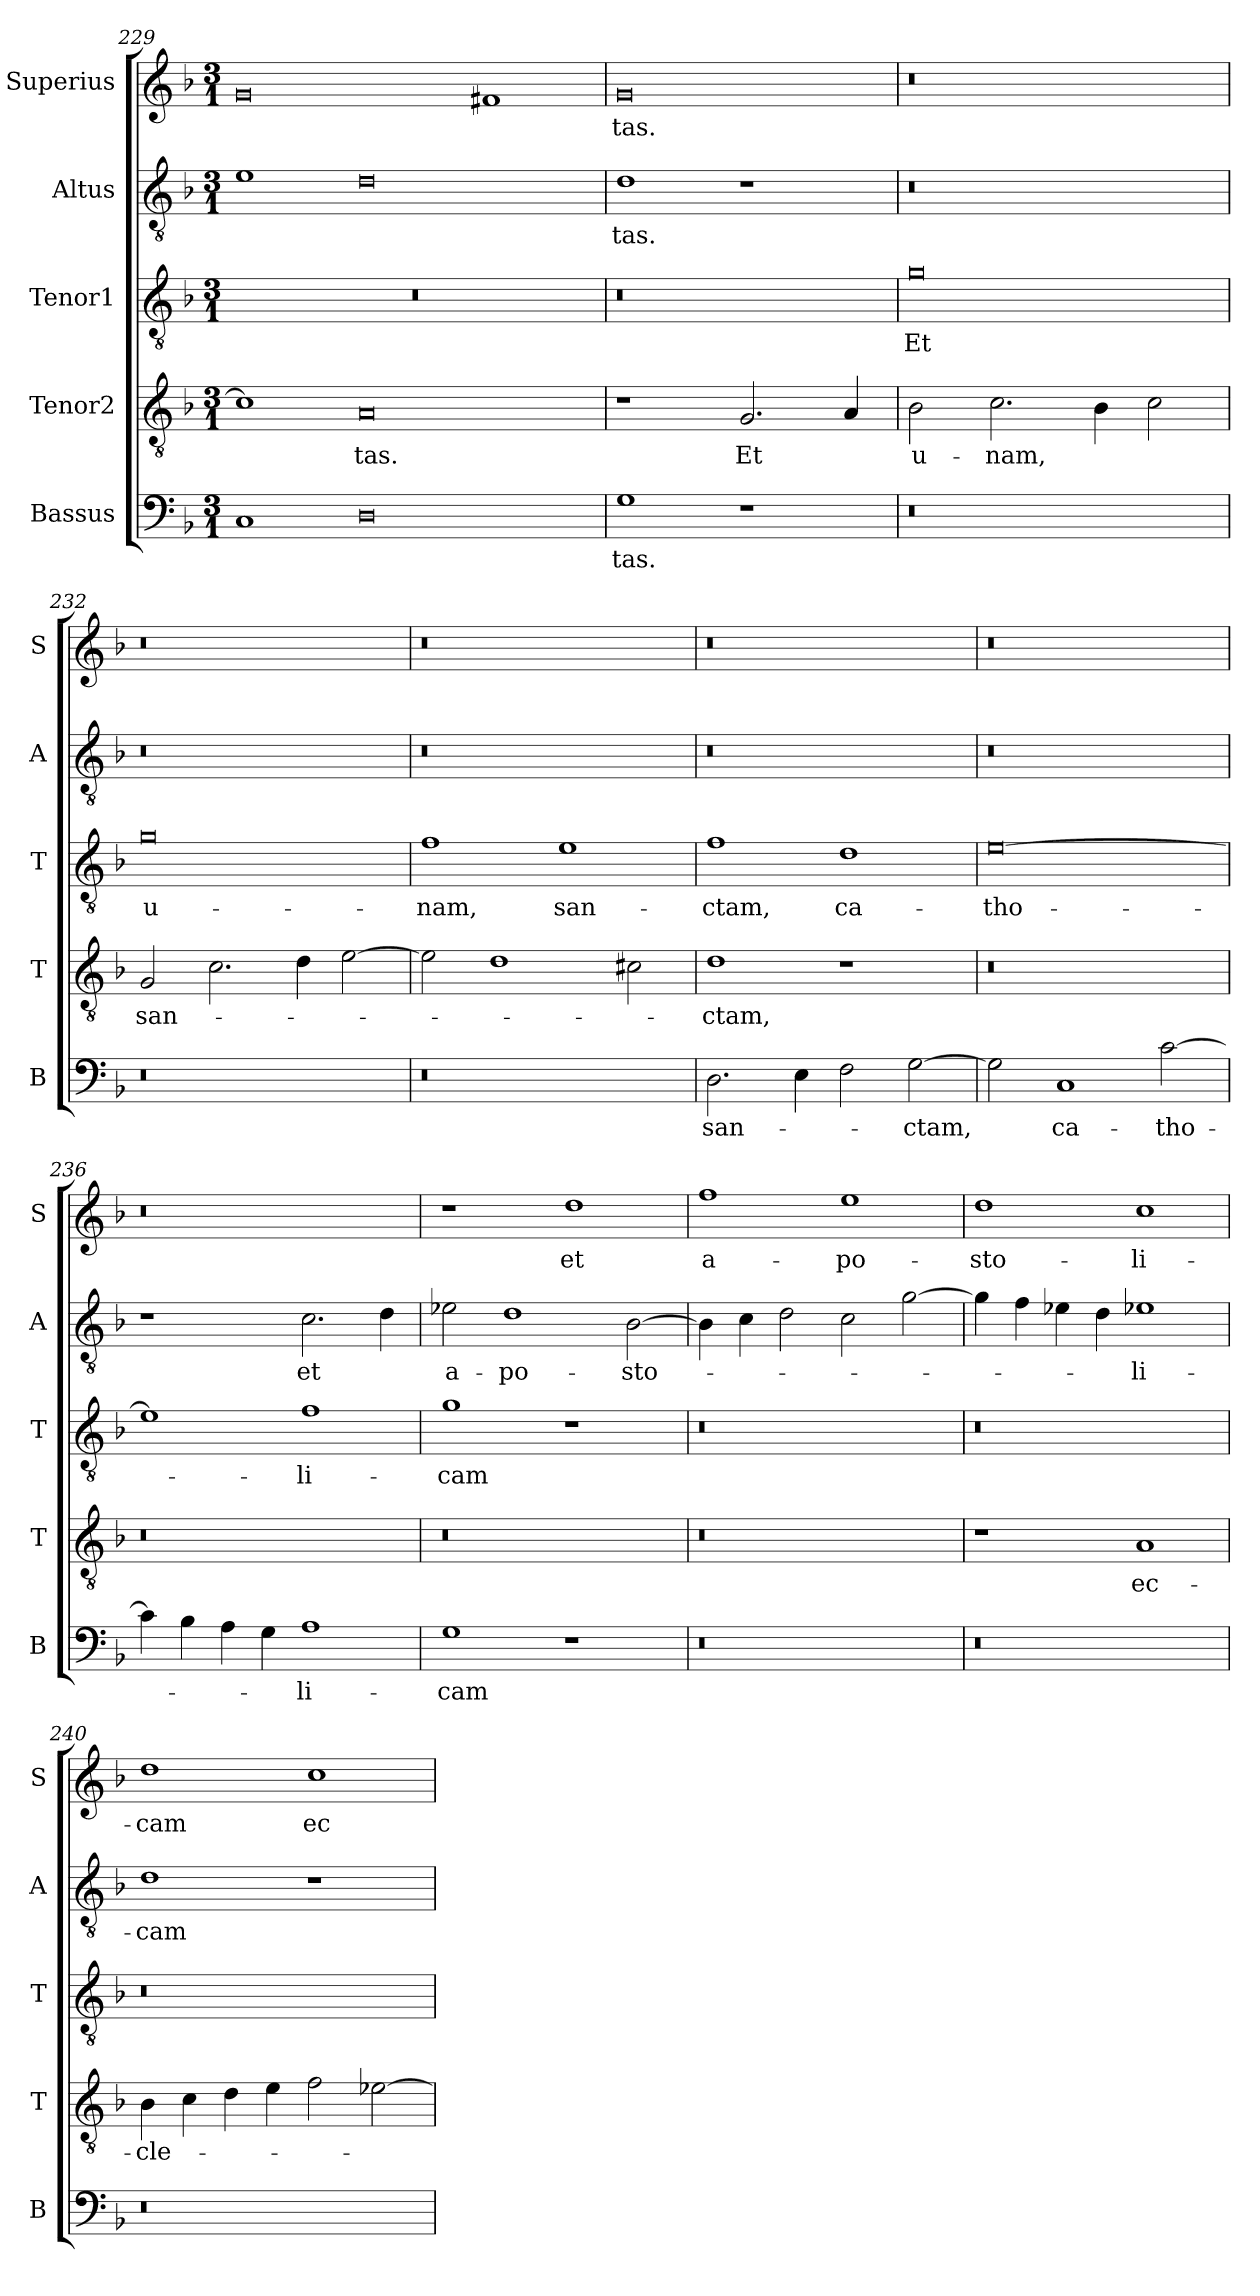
**kern	**text	**kern	**text	**kern	**text	**kern	**text	**kern	**text
*part5	*part5	*part4	*part4	*part3	*part3	*part2	*part2	*part1	*part1
*staff5	*staff5	*staff4	*staff4	*staff3	*staff3	*staff2	*staff2	*staff1	*staff1
*I"Bassus	*	*I"Tenor2	*	*I"Tenor1	*	*I"Altus	*	*I"Superius	*
*I'B	*	*I'T	*	*I'T	*	*I'A	*	*I'S	*
*clefF4	*	*clefGv2	*	*clefGv2	*	*clefGv2	*	*clefG2	*
*k[b-]	*	*k[b-]	*	*k[b-]	*	*k[b-]	*	*k[b-]	*
*M3/1	*	*M3/1	*	*M3/1	*	*M3/1	*	*M3/1	*
=229	=229	=229	=229	=229	=229	=229	=229	=229	=229
1C	.	1c]	.	0.r	.	1e	.	0g	.
0D	.	0A	-tas.	.	.	0d	.	.	.
.	.	.	.	.	.	.	.	1f#X	.
=230	=230	=230	=230	=230	=230	=230	=230	=230	=230
1G	-tas.	1r	.	0r	.	1d	-tas.	0g	-tas.
1r	.	2.G/	Et	.	.	1r	.	.	.
.	.	4A/	.	.	.	.	.	.	.
=231	=231	=231	=231	=231	=231	=231	=231	=231	=231
0r	.	2B-\	u-	0g	Et	0r	.	0r	.
.	.	2.c\	-nam,	.	.	.	.	.	.
.	.	4B-\	.	.	.	.	.	.	.
.	.	2c\	.	.	.	.	.	.	.
=232	=232	=232	=232	=232	=232	=232	=232	=232	=232
0r	.	2G/	san-	0g	u-	0r	.	0r	.
.	.	2.c\	.	.	.	.	.	.	.
.	.	4d\	.	.	.	.	.	.	.
.	.	[2e\	.	.	.	.	.	.	.
=233	=233	=233	=233	=233	=233	=233	=233	=233	=233
0r	.	2e\]	.	1f	-nam,	0r	.	0r	.
.	.	1d	.	.	.	.	.	.	.
.	.	.	.	1e	san-	.	.	.	.
.	.	2c#X\	.	.	.	.	.	.	.
=234	=234	=234	=234	=234	=234	=234	=234	=234	=234
2.D\	san-	1d	-ctam,	1f	-ctam,	0r	.	0r	.
4E\	.	.	.	.	.	.	.	.	.
2F\	.	1r	.	1d	ca-	.	.	.	.
[2G\	-ctam,	.	.	.	.	.	.	.	.
=235	=235	=235	=235	=235	=235	=235	=235	=235	=235
2G\]	.	0r	.	[0e	-tho-	0r	.	0r	.
1C	ca-	.	.	.	.	.	.	.	.
[2c\	-tho-	.	.	.	.	.	.	.	.
=236	=236	=236	=236	=236	=236	=236	=236	=236	=236
4c\]	.	0r	.	1e]	.	1r	.	0r	.
4B-\	.	.	.	.	.	.	.	.	.
4A\	.	.	.	.	.	.	.	.	.
4G\	.	.	.	.	.	.	.	.	.
1A	-li-	.	.	1f	-li-	2.c\	et	.	.
.	.	.	.	.	.	4d\	.	.	.
=237	=237	=237	=237	=237	=237	=237	=237	=237	=237
1G	-cam	0r	.	1g	-cam	2e-X\	a-	1r	.
.	.	.	.	.	.	1d	-po-	.	.
1r	.	.	.	1r	.	.	.	1dd	et
.	.	.	.	.	.	[2B-\	-sto-	.	.
=238	=238	=238	=238	=238	=238	=238	=238	=238	=238
0r	.	0r	.	0r	.	4B-\]	.	1ff	a-
.	.	.	.	.	.	4c\	.	.	.
.	.	.	.	.	.	2d\	.	.	.
.	.	.	.	.	.	2c\	.	1ee	-po-
.	.	.	.	.	.	[2g\	.	.	.
=239	=239	=239	=239	=239	=239	=239	=239	=239	=239
0r	.	1r	.	0r	.	4g\]	.	1dd	-sto-
.	.	.	.	.	.	4f\	.	.	.
.	.	.	.	.	.	4e-X\	.	.	.
.	.	.	.	.	.	4d\	.	.	.
.	.	1A	ec-	.	.	1e-X	-li-	1cc	-li-
=240	=240	=240	=240	=240	=240	=240	=240	=240	=240
0r	.	4B-\	-cle-	0r	.	1d	-cam	1dd	-cam
.	.	4c\	.	.	.	.	.	.	.
.	.	4d\	.	.	.	.	.	.	.
.	.	4e\	.	.	.	.	.	.	.
.	.	2f\	.	.	.	1r	.	1cc	ec-
.	.	[2e-X\	.	.	.	.	.	.	.
=	=	=	=	=	=	=	=	=	=
*-	*-	*-	*-	*-	*-	*-	*-	*-	*-
